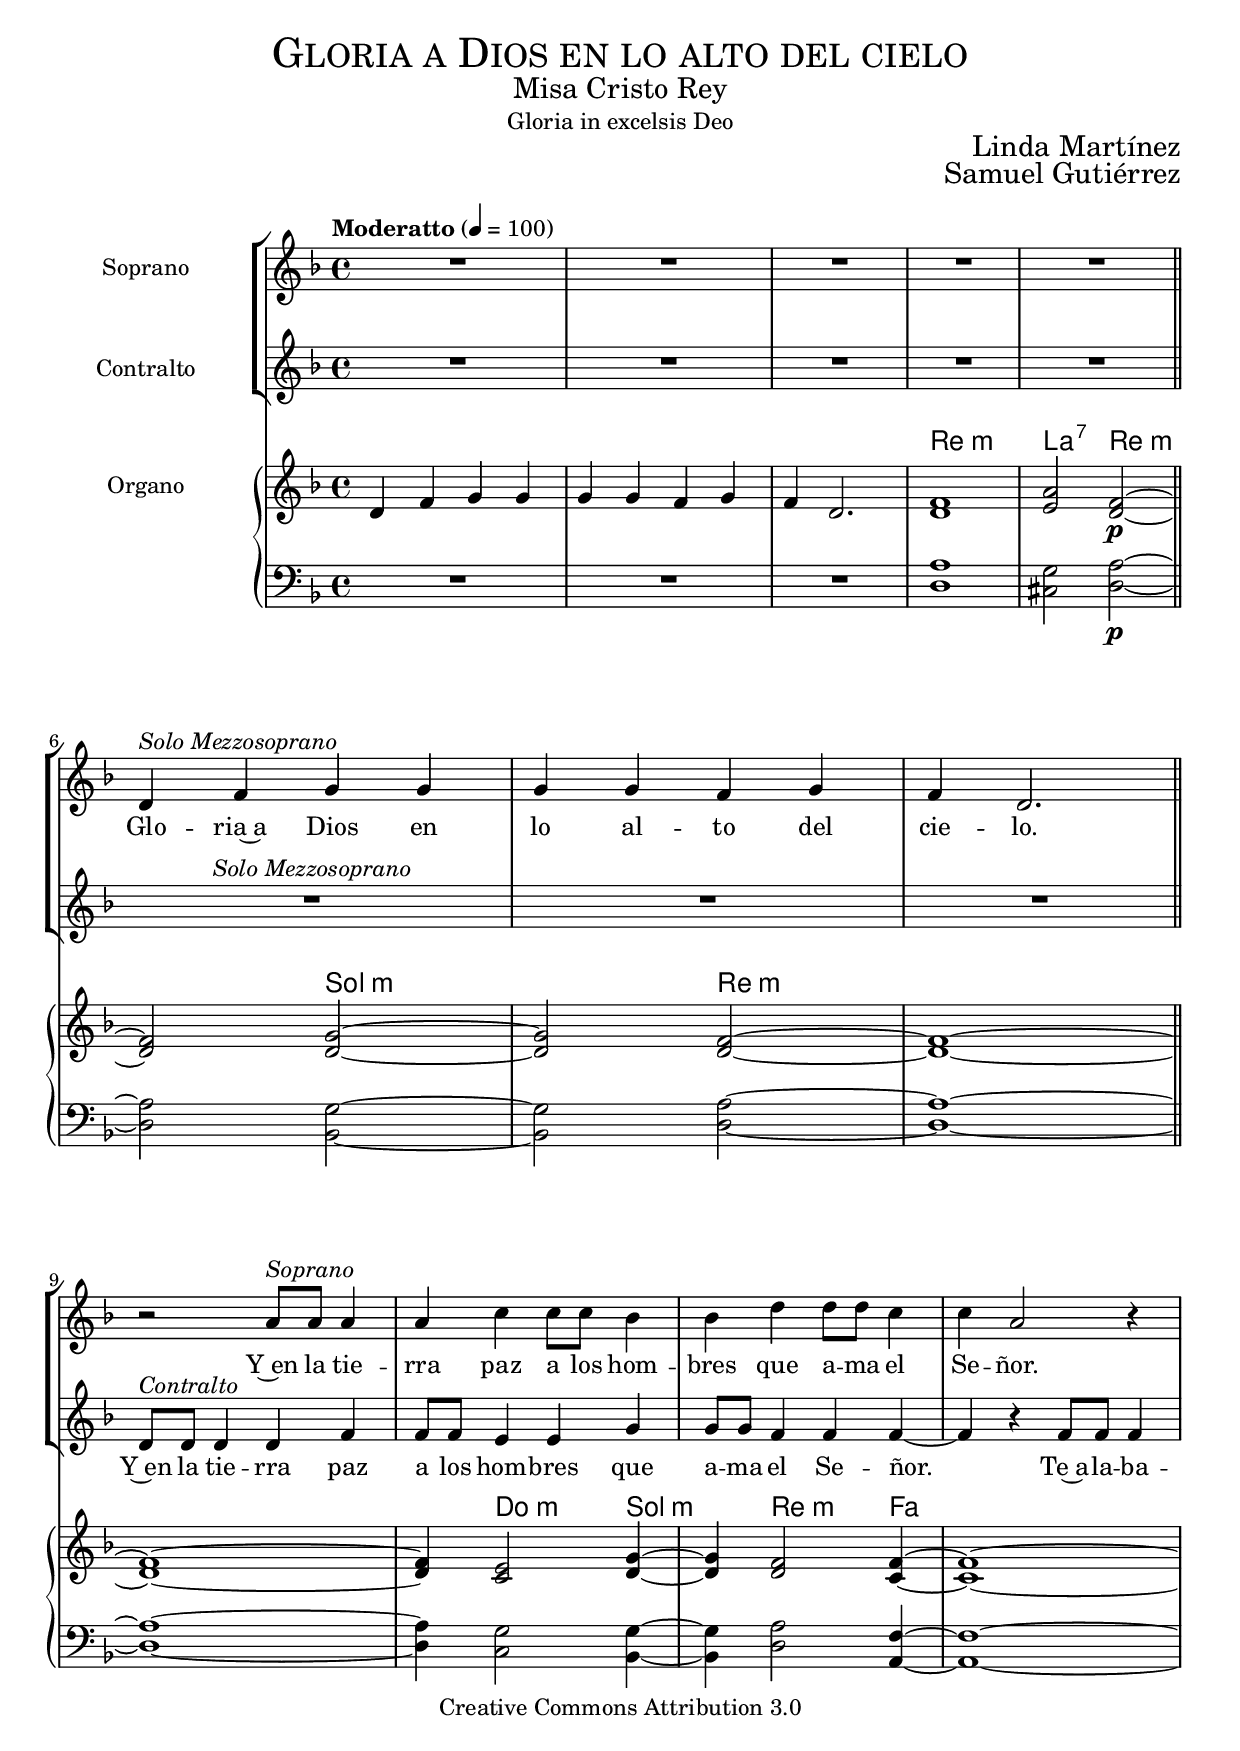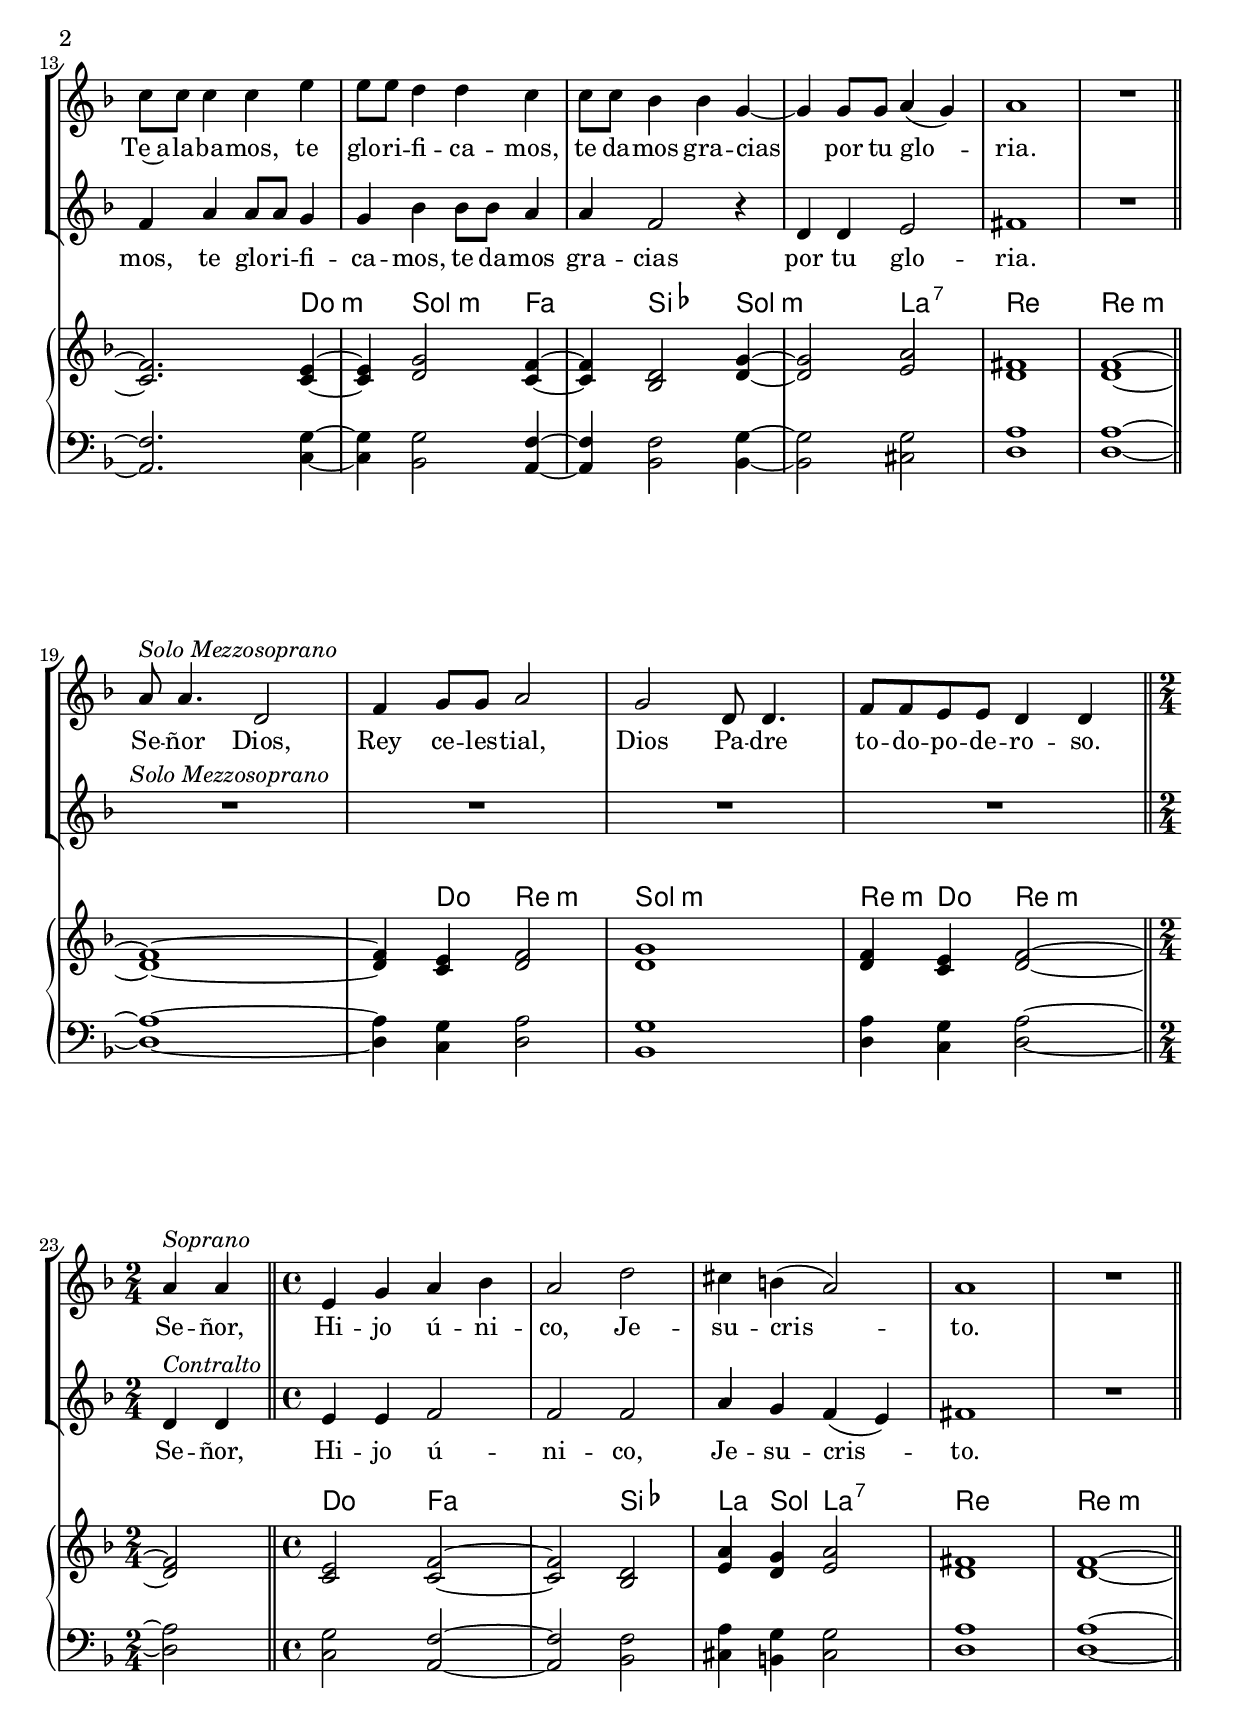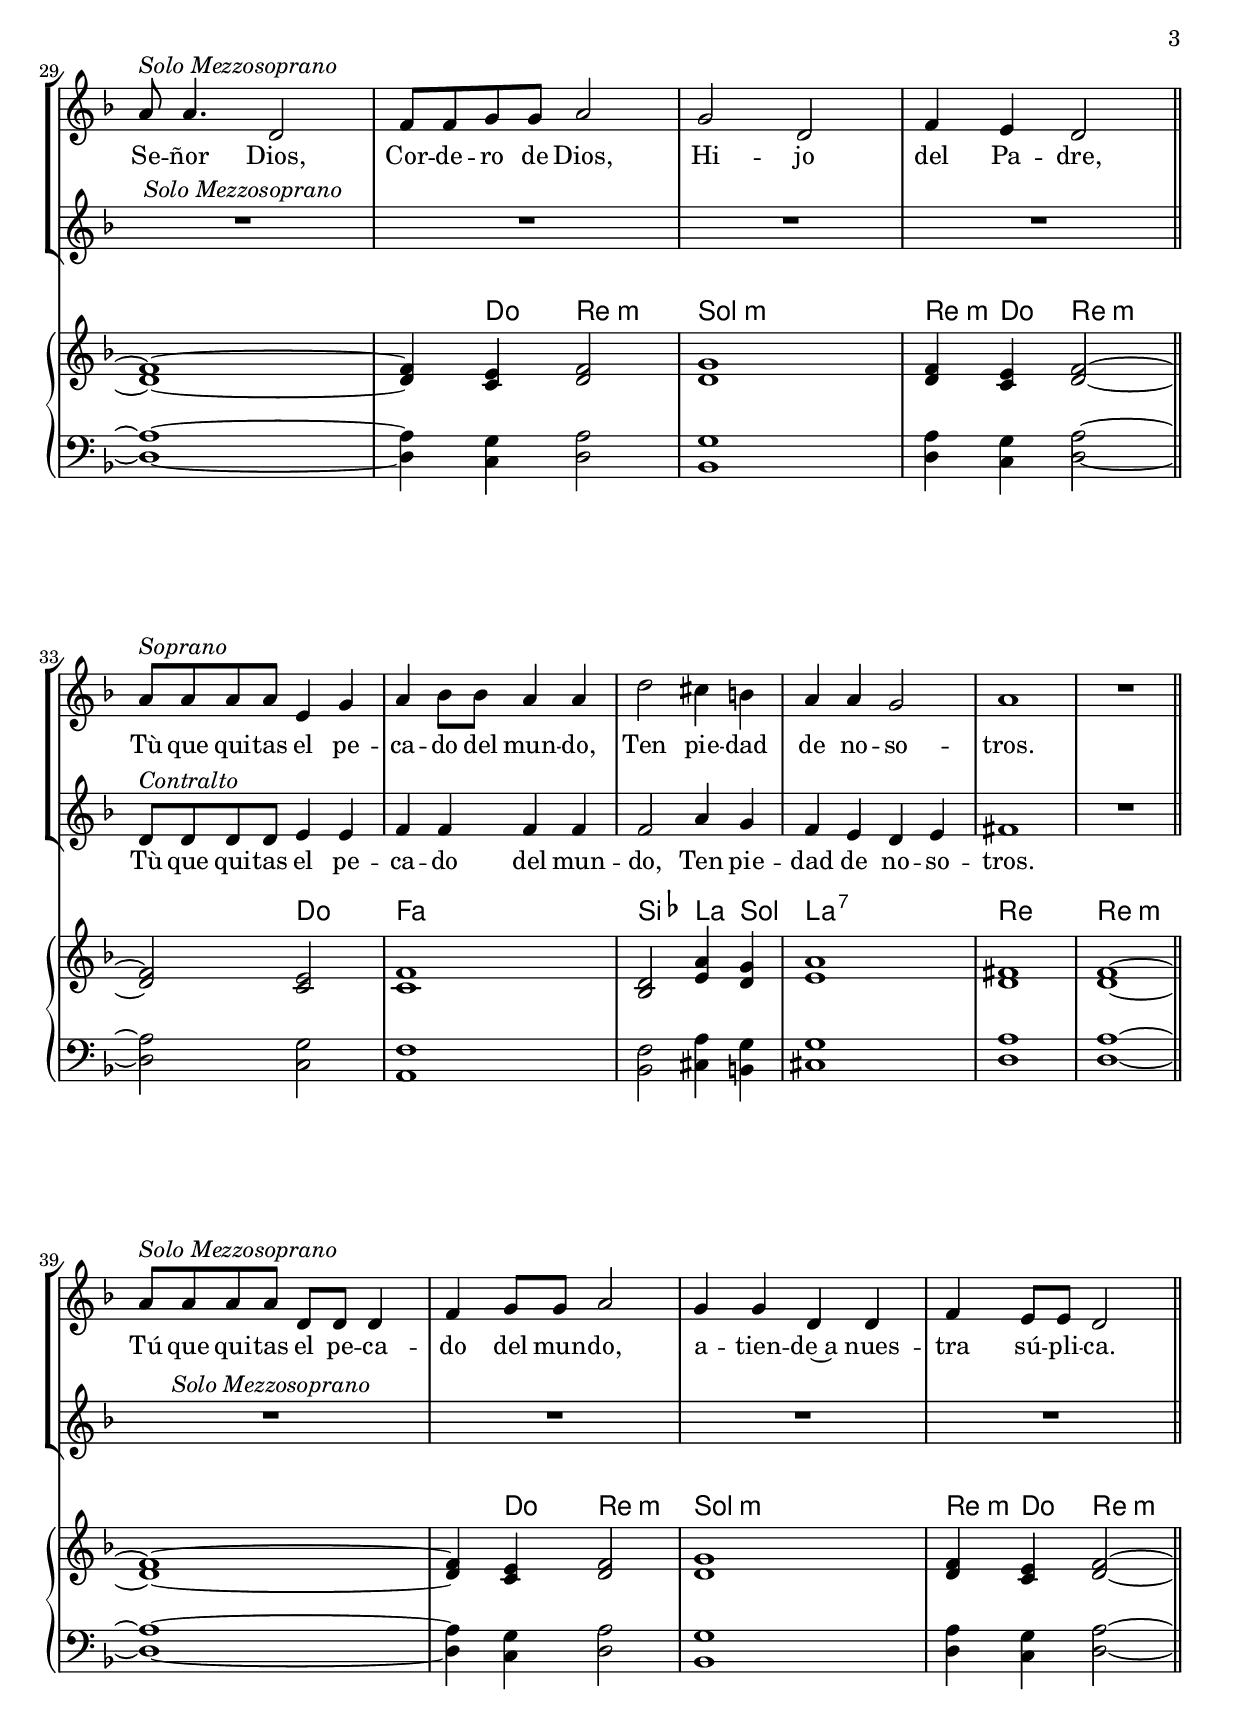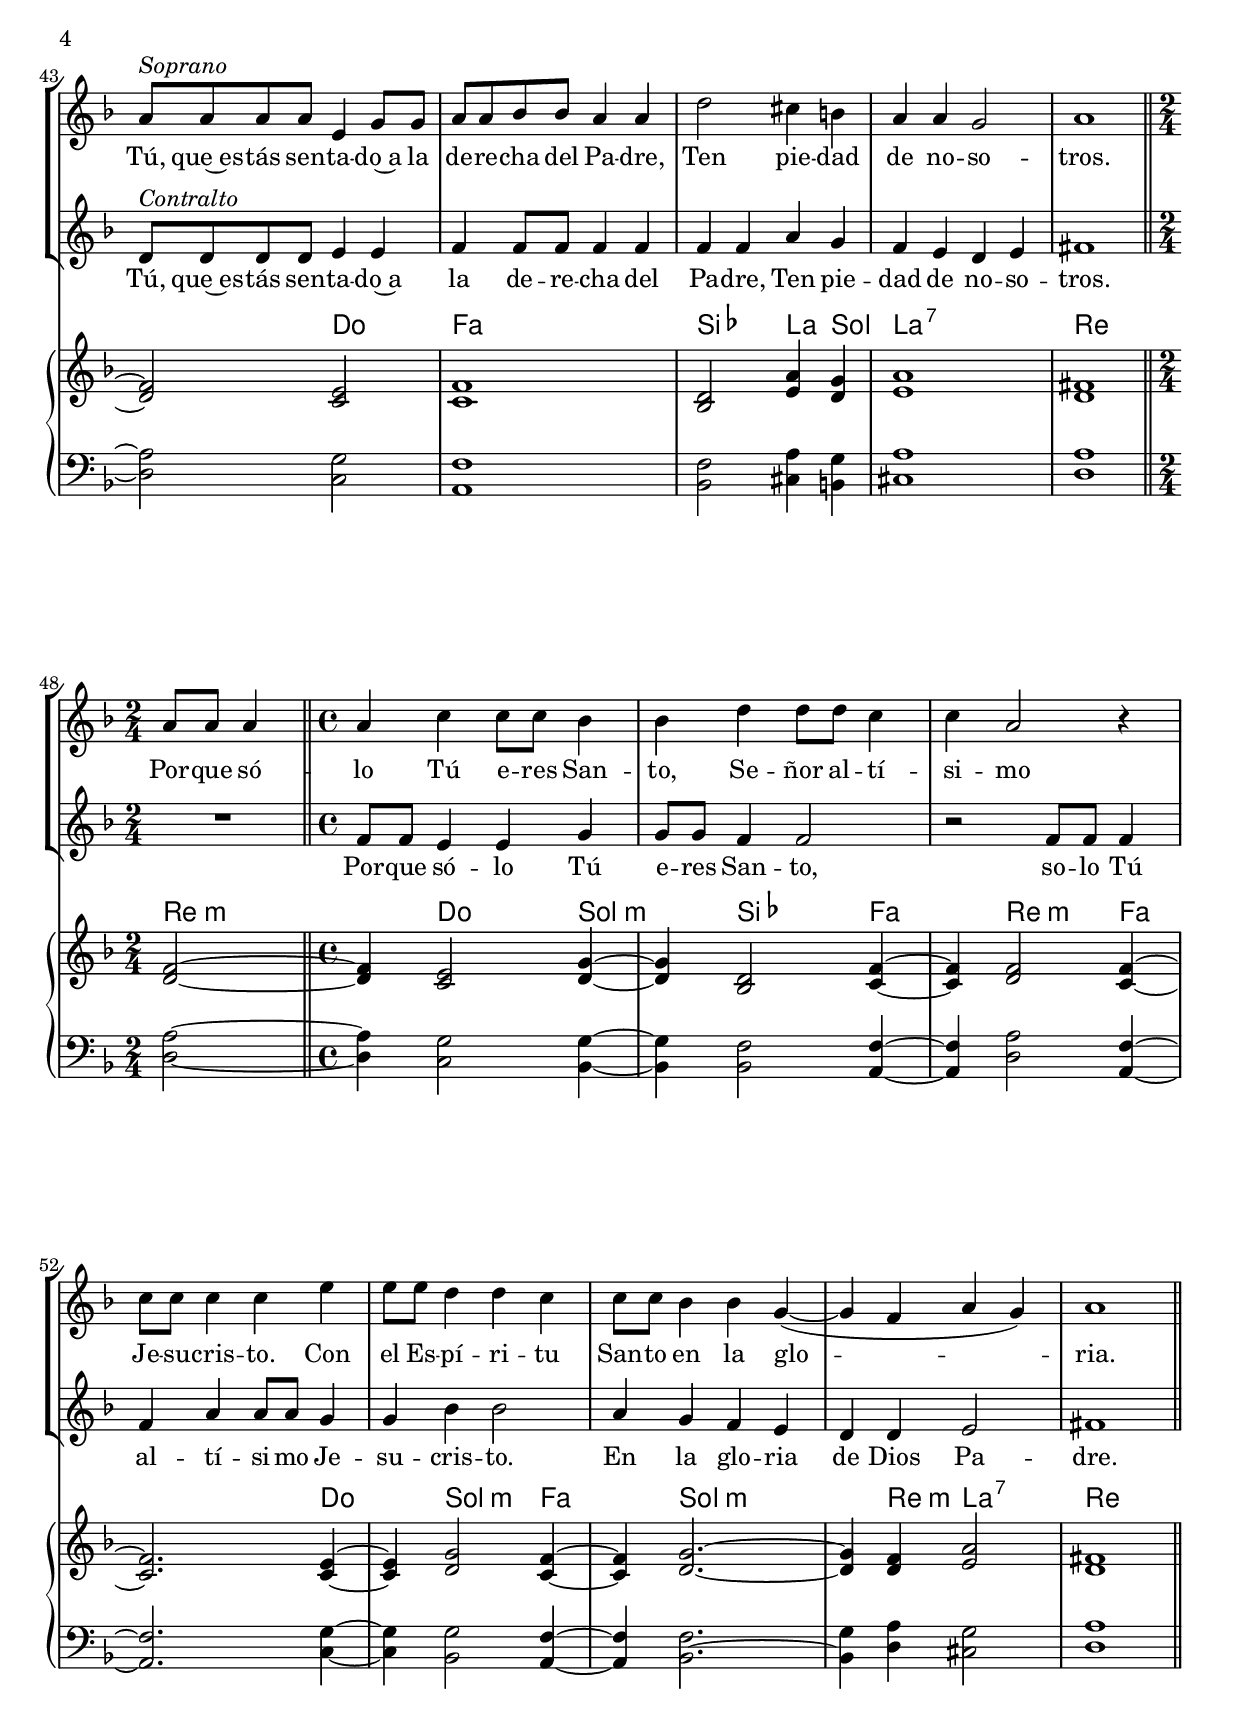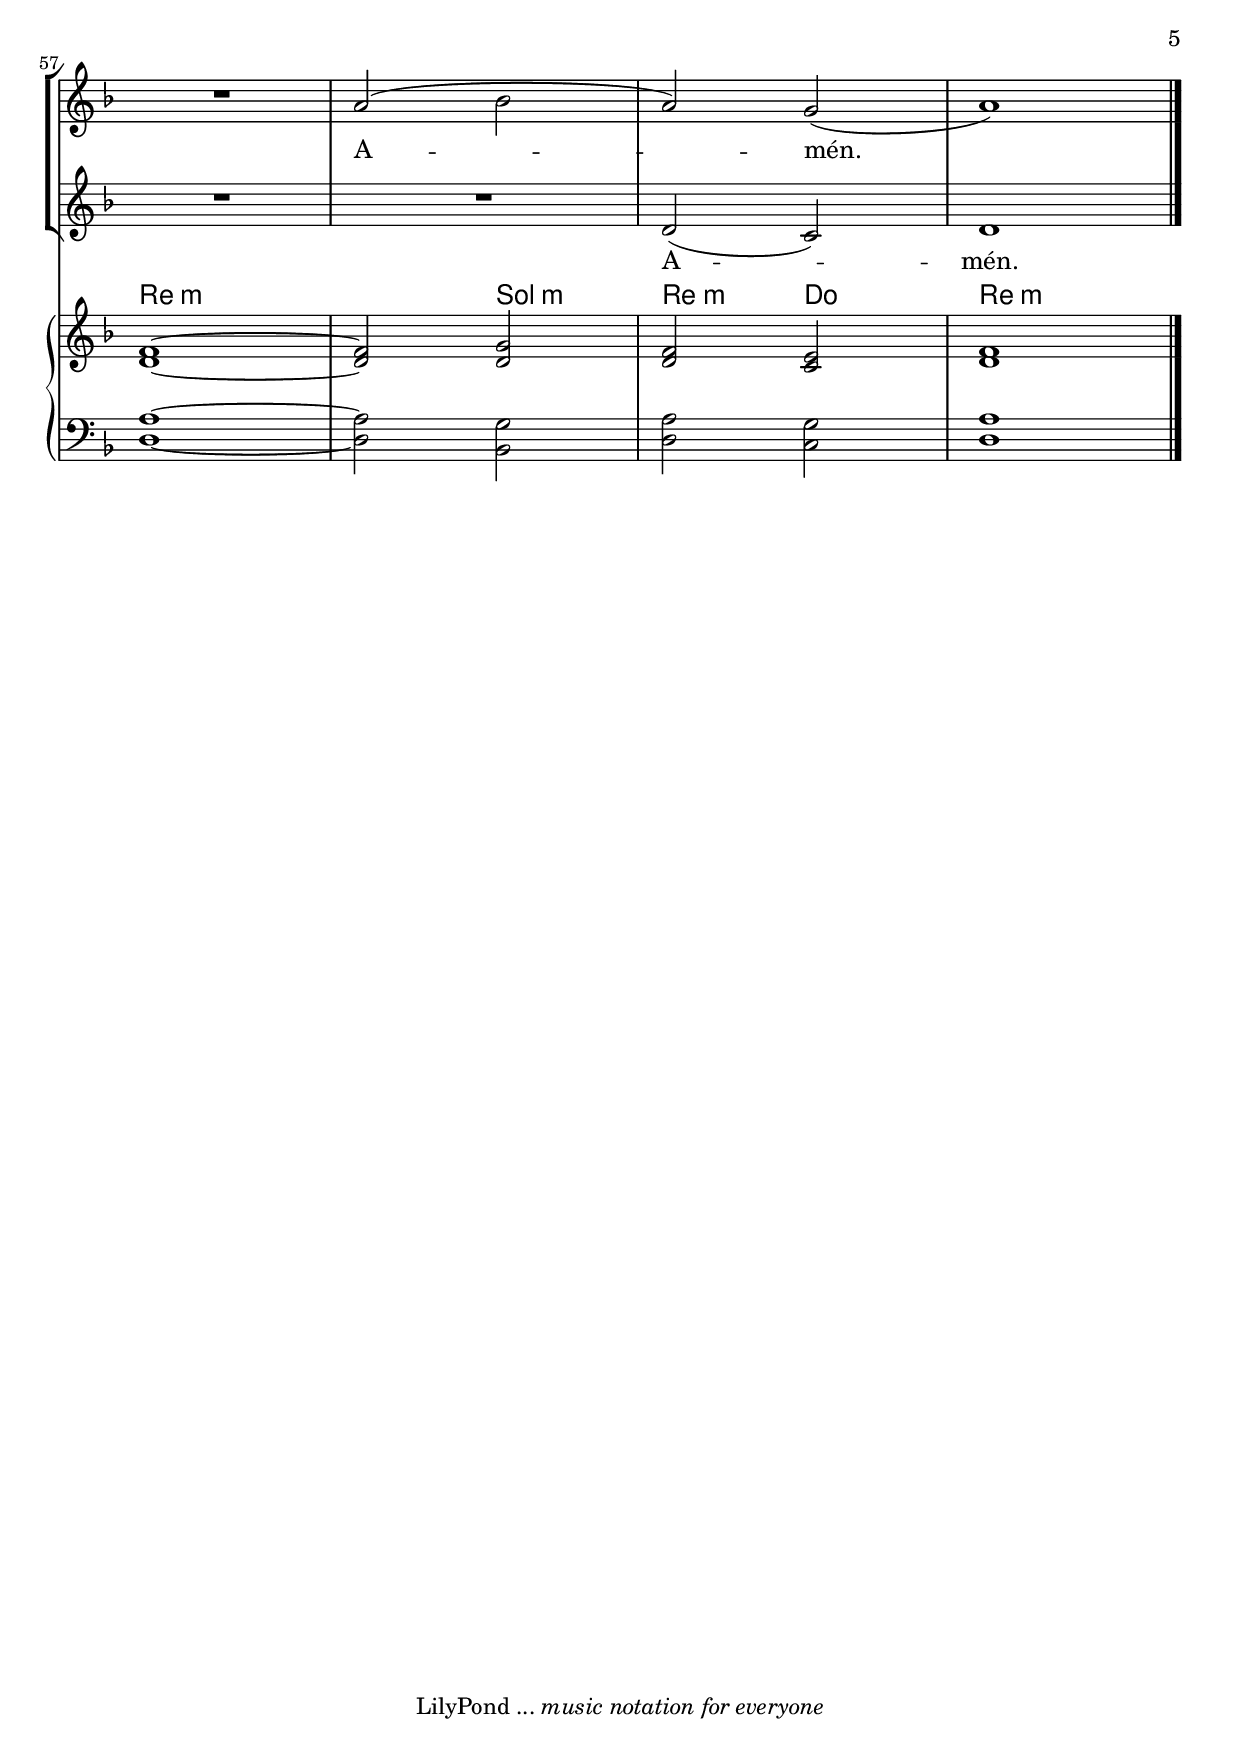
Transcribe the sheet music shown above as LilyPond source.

% ****************************************************************
%   Gloria a Dios en lo alto del cielo - Renaissance way melody
%   Text and music with accompaniment by serachsam
% ****************************************************************
\language "espanol"
\version "2.23.2"

% --- Global parameters
particle = 0
jump = \break

% --- Includes
\include "global.ily"
soprano_music = \relative do'' {
  \compressEmptyMeasures

  R1*5 | \bar "||" #(if (= particle 1) jump "") % 5
  re,4^\markup{ \italic "Solo Mezzosoprano"} fa sol sol |
  sol4 sol fa sol |
  fa4 re2. | \bar "||" #(if (= particle 1) jump "") % 8
  r2 la'8^\markup{ \italic "Soprano"} la la4 |
  la4 do4 do8 do sib4 |
  sib4 re re8 re do4 |
  do4 la2 r4 | #(if (= particle 1) jump "") % 12
  do8 do do4 do4 mi4 |
  mi8 mi re4 re4 do4 |
  do8 do sib4 sib4 sol4~ |
  sol4 sol8 sol la4( sol) |
  la1 |
  R1 | \bar "||" #(if (= particle 1) jump "") % 18
  la8^\markup{\italic "Solo Mezzosoprano"} la4. re,2 |
  fa4 sol8 sol la2 |
  sol2 re8 re4. |
  fa8 fa mi mi re4 re4 | \bar "||" #(if (= particle 1) jump "") % 22
  \time 2/4 la'4^\markup{\italic "Soprano"} la | \bar "||"
  \time 4/4 mi sol la sib |
  la2 re2 |
  dos4 si( la2 )
  la1 |
  R1*1 | \bar "||" #(if (= particle 1) jump "") % 28
  la8^\markup{\italic "Solo Mezzosoprano"} la4. re,2 |
  fa8 fa sol8 sol la2 |
  sol2 re2 |
  fa4 mi re2 | \bar "||" #(if (= particle 1) jump "") % 32
  la'8^\markup{ \italic "Soprano"} la la la mi4 sol |
  la4 sib8 sib la4 la |
  re2 dos4 si |
  la4 la sol2 |
  la1 |
  R1*1 | \bar "||" #(if (= particle 1) jump "") % 38
  la8^\markup{\italic "Solo Mezzosoprano"} la la la re,8 re re4 |
  fa4 sol8 sol la2 |
  sol4 sol re re |
  fa4 mi8 mi re2 | \bar "||" #(if (= particle 1) jump "") % 42
  la'8^\markup{\italic "Soprano"} la la la mi4 sol8 sol |
  la8 la sib sib la4 la |
  re2 dos4 si  |
  la4 la sol2 |
  la1 | \bar "||" #(if (= particle 1) jump "") % 47
  \time 2/4 la8 la la4 | \bar "||"
  \time 4/4 la4 do4 do8 do sib4 |
  sib4 re re8 re do4 |
  do4 la2 r4 | #(if (= particle 1) jump "") % 51
  do8 do do4 do4 mi4 |
  mi8 mi re4 re4 do4 |
  do8 do sib4 sib4 sol4(~ |
  sol4 fa la4 sol)
  la1 | \bar "||" #(if (= particle 1) jump "") % 56
  R1 |
  la2( sib |
  la2) sol( |
  la1) |

  \bar "|."
}

soprano_lyrics = \lyricmode {
    Glo -- ria~a Dios en lo al -- to del cie -- lo.

    Y~en la tie -- rra paz a los hom -- bres que a -- ma el Se -- ñor.
    Te~a -- la -- ba -- mos, te glo -- ri -- fi -- ca -- mos, te da -- mos gra -- cias por tu glo -- ria.

    Se -- ñor Dios, Rey ce -- les -- tial, Dios Pa -- dre to -- do -- po -- de -- ro -- so.
    Se -- ñor, Hi -- jo ú -- ni -- co, Je -- su -- cris -- to.

    Se -- ñor Dios, Cor -- de -- ro de Dios, Hi -- jo del Pa -- dre,
    Tù que qui -- tas el pe -- ca -- do del mun -- do, Ten pie -- dad de no -- so -- tros.

    Tú que qui -- tas el pe -- ca -- do del mun -- do, a -- tien -- de~a nues -- tra sú -- pli -- ca.
    Tú, que~es -- tás sen -- ta -- do~a la de -- re -- cha del Pa -- dre, Ten pie -- dad de no -- so -- tros.

    Por -- que só -- lo Tú e -- res San -- to, Se -- ñor al -- tí -- si -- mo Je -- su -- cris -- to.
    Con el Es -- pí -- ri -- tu San -- to en la glo -- ria.

    A -- mén.
}

\include "alto.ily"
harmonies = \new ChordNames {
  \set ChordNames.midiInstrument = "string ensemble 2"
  \set ChordNames.midiMaximumVolume = #0
  \set chordChanges = ##t
  \chordmode {
    \italianChords
    s1*3 |
    re1:m |
    la2:7 re2:m |
    s2 sol2:m |
    s2 re2:m |
    s1*2 |
    s4 do2:m sol4:m |
    s4 re2:m fa4 |
    s1 |
    s2. do4:m |
    s4 sol2:m fa4 |
    s4 sib2 sol4:m |
    s2 la2:7 |
    re1 |
    re1:m |
    s1 |
    s4 do4 re2:m |
    sol1:m |
    re4:m do4 re2:m |
    s2 |
    do2 fa2 |
    fa2 sib2 |
    la4 sol4 la2:7 |
    re1 |
    re1:m |
    s1 |
    s4 do4 re2:m |
    sol1:m |
    re4:m do4 re2:m |
    s2 do2 |
    fa1 |
    sib2 la4 sol4 |
    la1:7 |
    re1 |
    re1:m |
    s1 |
    s4 do4 re2:m |
    sol1:m |
    re4:m do4 re2:m |
    s2 do2 |
    fa1 |
    sib2 la4 sol4 |
    la1:7 |
    re1 |
    re2:m |
    s4 do2 sol4:m |
    s4 sib2 fa4 |
    s4 re2:m fa4 |
    s2. do4 |
    s4 sol2:m fa4 |
    s4 sol2.:m |
    s4 re4:m la2:7 |
    re1 |
    re1:m |
    s2 sol2:m |
    re2:m do2 |
    re1:m |
  }
}

notes_soproano = \relative do'' {
    re,4 fa sol sol |
    sol4 sol fa sol |
    fa4 re2. |
    fa1 |
    la2 fa2~\p | \bar "||" #(if (= particle 1) "" jump) % 5
    fa2 sol~ |
    sol2 fa~ |
    fa1~ | \bar "||" #(if (= particle 1) "" jump) % 8
    fa1~ |
    fa4 mi2 sol4~ |
    sol4 fa2 fa4~ |
    fa1~ | #(if (= particle 1) "" jump) % 12
    fa2. mi4~ |
    mi4 sol2 fa4~ |
    fa4 re2 sol4~ |
    sol2 la2 |
    fas1 |
    fa1~ | \bar "||" #(if (= particle 1) "" jump) % 18
    fa1~ |
    fa4 mi4 fa2 |
    sol1 |
    fa4 mi4 fa2~ | \bar "||" #(if (= particle 1) "" jump) % 22
    \time 2/4 fa2 | \bar "||"
    \time 4/4 mi2 fa2~ |
    fa2 re2 |
    la'4 sol la2 |
    fas1 |
    fa1~ | \bar "||" #(if (= particle 1) "" jump) % 28
    fa1~ |
    fa4 mi4 fa2 |
    sol1 |
    fa4 mi4 fa2~ | \bar "||" #(if (= particle 1) "" jump) % 32
    fa2 mi2 |
    fa1 |
    re2 la'4 sol4 |
    la1 |
    fas1 |
    fa1~ | \bar "||" #(if (= particle 1) "" jump) % 38
    fa1~ |
    fa4 mi4 fa2 |
    sol1 |
    fa4 mi4 fa2~ | \bar "||" #(if (= particle 1) "" jump) % 42
    fa2 mi2 |
    fa1 |
    re2 la'4 sol4 |
    la1 |
    fas1 | \bar "||" #(if (= particle 1) "" jump) %48
    \time 2/4 fa2~ | \bar "||"
    \time 4/4 fa4 mi2 sol4~ |
    sol4 re2 fa4~ |
    fa4 fa2 fa4~ | #(if (= particle 1) "" jump) % 51
    fa2. mi4~ |
    mi4 sol2 fa4~ |
    fa4 sol2.~ |
    sol4 fa la2 |
    fas1 | \bar "||" #(if (= particle 1) "" jump) % 56
    fa1~ |
    fa2 sol |
    fa2 mi |
    fa1 |

    \bar "|."
}

notes_alto = \relative do' {
    R1*3 |
    re1 |
    mi2 re~\p |
    re2 re~ |
    re2 re~ |
    re1~ |
    re1~ |
    re4 do2 re4~ |
    re4 re2 do4~ |
    do1~ |
    do2. do4~ |
    do4 re2 do4~ |
    do4 sib2 re4~ |
    re2 mi |
    re1 |
    re1~ |
    re1~ |
    re4 do re2 |
    re1 |
    re4 do4 re2~ |
    re2 |
    do2 do2~ |
    do2 sib2 |
    mi4 re mi2 |
    re1 |
    re1~ |
    re1~ |
    re4 do re2 |
    re1 |
    re4 do4 re2~ |
    re2 do2 |
    do1 |
    sib2 mi4 re |
    mi1 |
    re1 |
    re1~ |
    re1~ |
    re4 do re2 |
    re1 |
    re4 do4 re2~ |
    re2 do2 |
    do1 |
    sib2 mi4 re |
    mi1 |
    re1 |
    re2~ |
    re4 do2 re4~ |
    re4 sib2 do4~ |
    do4 re2 do4~ |
    do2. do4~ |
    do4 re2 do4~ |
    do4 re2.~ |
    re4 re mi2 |
    re1 |
    re1~ |
    re2 re |
    re2 do |
    re1 |
}

notes_tenor = \relative do' {
    R1*3 |
    la1 |
    sol2 la~\p |
    la2 sol~ |
    sol2 la~ |
    la1~ |
    la1~ |
    la4 sol2 sol4~ |
    sol4 la2 fa4~ |
    fa1~ |
    fa2. sol4~ |
    sol4 sol2 fa4~ |
    fa4 fa2 sol4~ |
    sol2 sol2 |
    la1 |
    la1~ |
    la1~ |
    la4 sol la2 |
    sol1 |
    la4 sol4 la2~ |
    la2 |
    sol2 fa2~ |
    fa2 fa |
    la4 sol sol2 |
    la1 |
    la1~ |
    la1~ |
    la4 sol la2 |
    sol1 |
    la4 sol4 la2~ |
    la2 sol2 |
    fa1 |
    fa2 la4 sol4 |
    sol1 |
    la1 |
    la1~ |
    la1~ |
    la4 sol la2 |
    sol1 |
    la4 sol4 la2~ |
    la2 sol2 |
    fa1 |
    fa2 la4 sol4 |
    la1 |
    la1 |
    la2~ |
    la4 sol2 sol4~ |
    sol4 fa2 fa4~ |
    fa4 la2 fa4~ |
    fa2. sol4~ |
    sol4 sol2 fa4~ |
    fa4 fa2.~ |
    sol4 la sol2 |
    la1 |
    la1~ |
    la2 sol |
    la2 sol |
    la1 |
}

notes_bass = \relative do {
    R1*3 |
    re1 |
    dos2 re~\p |
    re2 sib~ |
    sib2 re~ |
    re1~ |
    re1~ |
    re4 |
    do2 sib4~ |
    sib4 re2 la4~ |
    la1~ |
    la2. do4~ |
    do4 sib2 la4~ |
    la4 sib2 sib4~ |
    sib2 dos2 |
    re1 |
    re1~ |
    re1~ |
    re4 do re2 |
    sib1 |
    re4 do4 re2~ |
    re2 |
    do2 la2~ |
    la2 sib |
    dos4 si dos2 |
    re1 |
    re1~ |
    re1~ |
    re4 do re2 |
    sib1 |
    re4 do4 re2~ |
    re2 do2 |
    la1 |
    sib2 dos4 si |
    dos1 |
    re1 |
    re1~ |
    re1~ |
    re4 do re2 |
    sib1 |
    re4 do4 re2~ |
    re2 do2 |
    la1 |
    sib2 dos4 si |
    dos1 |
    re1 |
    re2~ |
    re4 do2 sib4~ |
    sib4 sib2 la4~ |
    la4 re2 la4~ |
    la2. do4~ |
    do4 sib2 la4~ |
    la4 sib2.~ |
    sib4 re dos2 |
    re1 |
    re1~ |
    re2 sib |
    re2 do |
    re1 |
}


% --- Global size
% #(set-global-staff-size 20)

% --- Header
\markup { \fill-line { \center-column { \fontsize #5 \smallCaps "Gloria a Dios en lo alto del cielo" \fontsize #2 "Misa Cristo Rey" "Gloria in excelsis Deo" } } }
\markup { \fill-line { " " \center-column { \fontsize #2 "Linda Martínez" } } }
\markup { \fill-line { " " \center-column { \fontsize #2 "Samuel Gutiérrez" } } }
\header {
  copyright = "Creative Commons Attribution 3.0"
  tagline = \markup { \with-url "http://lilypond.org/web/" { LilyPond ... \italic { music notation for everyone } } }
  breakbefore = ##t
}

% --- Music

% --- Harmony

\score {
  <<
    \new StaffGroup = "Comunion" <<
      \new Staff <<
        \new Voice = "soprano" <<
          \set Staff.instrumentName = #"Soprano"
          \set Staff.midiInstrument = #"choir aahs"
          \set Staff.midiMaximumVolume = #1.5
          \global \soprano_music
        >>\new Lyrics = "soprano"
        \context Lyrics = "soprano" \lyricsto "soprano" \soprano_lyrics
      >>
      \new Staff <<
        \new Voice = "alto" <<
          \set Staff.instrumentName = #"Contralto"
          \set Staff.midiInstrument = #"choir aahs"
          \set Staff.midiMaximumVolume = #1.5
          \global \alto_music
        >>
        \new Lyrics = "alto"
        \context Lyrics = "alto" \lyricsto "alto" \alto_lyrics
      >>
    >>
    \harmonies
    \new PianoStaff <<
      \new Staff <<
        \set Staff.instrumentName = #"Organo"
        \set Staff.midiInstrument = #"church organ"
        \set Staff.midiMaximumVolume = #0.6
        \set Staff.printPartCombineTexts = ##f
        \partCombine
        << \global \notes_soproano >>
        << \global \notes_alto >>
      >>
      \new Staff <<
        \set Staff.midiInstrument = #"church organ"
        \set Staff.midiMaximumVolume = #0.6
        \clef bass
        \set Staff.printPartCombineTexts = ##f
        \partCombine
        << \global \notes_tenor >>
        << \global \notes_bass >>
      >>
    >>
  >>
  \midi { }
  \layout { }
}

% --- Paper
\paper{
  #(set-default-paper-size "letter")
  indent=3.5\cm
  page-breaking = #ly:page-turn-breaking
}
